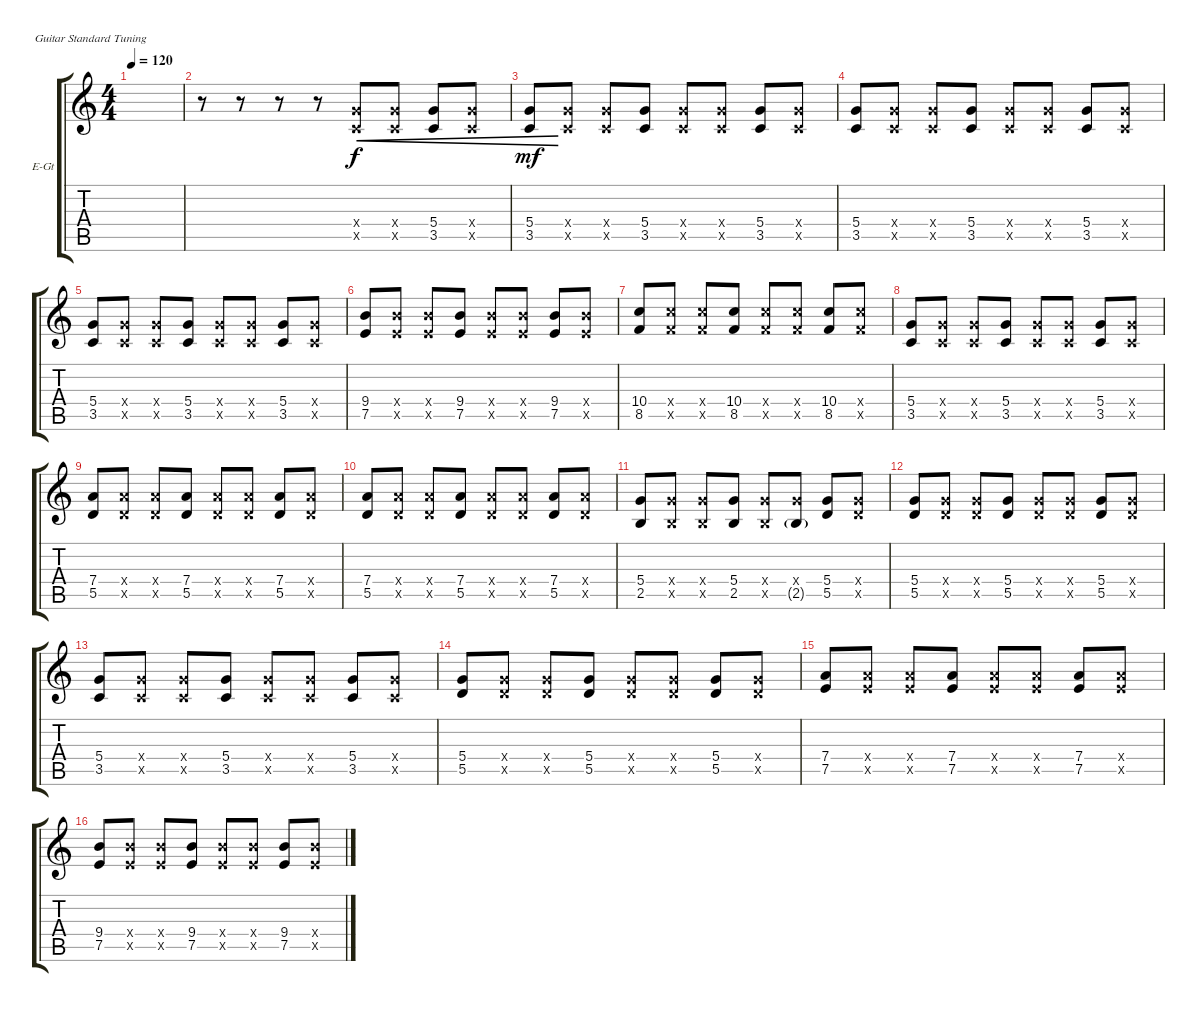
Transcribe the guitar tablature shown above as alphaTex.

\defaultSystemsLayout 4
\bracketExtendMode groupsimilarinstruments
\firstSystemTrackNameOrientation horizontal
\otherSystemsTrackNameOrientation horizontal
\track ("Electric Guitar (Drive)" "E-Gt") {instrument overdrivenguitar}
\staff {score tabs}
\tuning (E4 B3 G3 D3 A2 E2)
\ts (4 4)
\tempo 120
\clef g2
\scale
0.194631
\ks c
|
\scale
0.268456 r.8 r.8 r.8 r.8 (3.5{x} 5.4{x}).8{cre} (3.5{x} 5.4{x}).8{cre} (3.5 5.4).8{cre} (3.5{x} 5.4{x}).8{cre} |
\scale
0.268456 (3.5 5.4).8{cre dy mf} (3.5{x} 5.4{x}).8 (3.5{x} 5.4{x}).8 (3.5 5.4).8 (3.5{x} 5.4{x}).8 (3.5{x} 5.4{x}).8 (3.5 5.4).8 (3.5{x} 5.4{x}).8 |
\scale
0.268456 (3.5 5.4).8 (3.5{x} 5.4{x}).8 (3.5{x} 5.4{x}).8 (3.5 5.4).8 (3.5{x} 5.4{x}).8 (3.5{x} 5.4{x}).8 (3.5 5.4).8 (3.5{x} 5.4{x}).8 |
\scale
0.25 (3.5 5.4).8 (3.5{x} 5.4{x}).8 (3.5{x} 5.4{x}).8 (3.5 5.4).8 (3.5{x} 5.4{x}).8 (3.5{x} 5.4{x}).8 (3.5 5.4).8 (3.5{x} 5.4{x}).8 |
\scale
0.25 (7.5 9.4).8 (7.5{x} 9.4{x}).8 (7.5{x} 9.4{x}).8 (7.5 9.4).8 (7.5{x} 9.4{x}).8 (7.5{x} 9.4{x}).8 (7.5 9.4).8 (7.5{x} 9.4{x}).8 |
\scale
0.25 (8.5 10.4).8 (8.5{x} 10.4{x}).8 (8.5{x} 10.4{x}).8 (8.5 10.4).8 (8.5{x} 10.4{x}).8 (8.5{x} 10.4{x}).8 (8.5 10.4).8 (8.5{x} 10.4{x}).8 |
\scale
0.25 (3.5 5.4).8 (3.5{x} 5.4{x}).8 (3.5{x} 5.4{x}).8 (3.5 5.4).8 (3.5{x} 5.4{x}).8 (3.5{x} 5.4{x}).8 (3.5 5.4).8 (3.5{x} 5.4{x}).8 |
\scale
0.25 (5.5 7.4).8 (5.5{x} 7.4{x}).8 (5.5{x} 7.4{x}).8 (5.5 7.4).8 (5.5{x} 7.4{x}).8 (5.5{x} 7.4{x}).8 (5.5 7.4).8 (5.5{x} 7.4{x}).8 |
\scale
0.25 (5.5 7.4).8 (5.5{x} 7.4{x}).8 (5.5{x} 7.4{x}).8 (5.5 7.4).8 (5.5{x} 7.4{x}).8 (5.5{x} 7.4{x}).8 (5.5 7.4).8 (5.5{x} 7.4{x}).8 |
\scale
0.25 (2.5 5.4).8 (2.5{x} 5.4{x}).8 (2.5{x} 5.4{x}).8 (2.5 5.4).8 (2.5{x} 5.4{x}).8 (2.5{g} 5.4{x}).8 (5.5 5.4).8 (5.5{x} 5.4{x}).8 |
\scale
0.25 (5.5 5.4).8 (5.5{x} 5.4{x}).8 (5.5{x} 5.4{x}).8 (5.5 5.4).8 (5.5{x} 5.4{x}).8 (5.5{x} 5.4{x}).8 (5.5 5.4).8 (5.5{x} 5.4{x}).8 |
\scale
0.25 (3.5 5.4).8 (3.5{x} 5.4{x}).8 (3.5{x} 5.4{x}).8 (3.5 5.4).8 (3.5{x} 5.4{x}).8 (3.5{x} 5.4{x}).8 (3.5 5.4).8 (3.5{x} 5.4{x}).8 |
\scale
0.25 (5.5 5.4).8 (5.5{x} 5.4{x}).8 (5.5{x} 5.4{x}).8 (5.5 5.4).8 (5.5{x} 5.4{x}).8 (5.5{x} 5.4{x}).8 (5.5 5.4).8 (5.5{x} 5.4{x}).8 |
\scale
0.25 (7.5 7.4).8 (7.5{x} 7.4{x}).8 (7.5{x} 7.4{x}).8 (7.5 7.4).8 (7.5{x} 7.4{x}).8 (7.5{x} 7.4{x}).8 (7.5 7.4).8 (7.5{x} 7.4{x}).8 |
\scale
0.25 (7.5 9.4).8 (7.5{x} 9.4{x}).8 (7.5{x} 9.4{x}).8 (7.5 9.4).8 (7.5{x} 9.4{x}).8 (7.5{x} 9.4{x}).8 (7.5 9.4).8 (7.5{x} 9.4{x}).8
